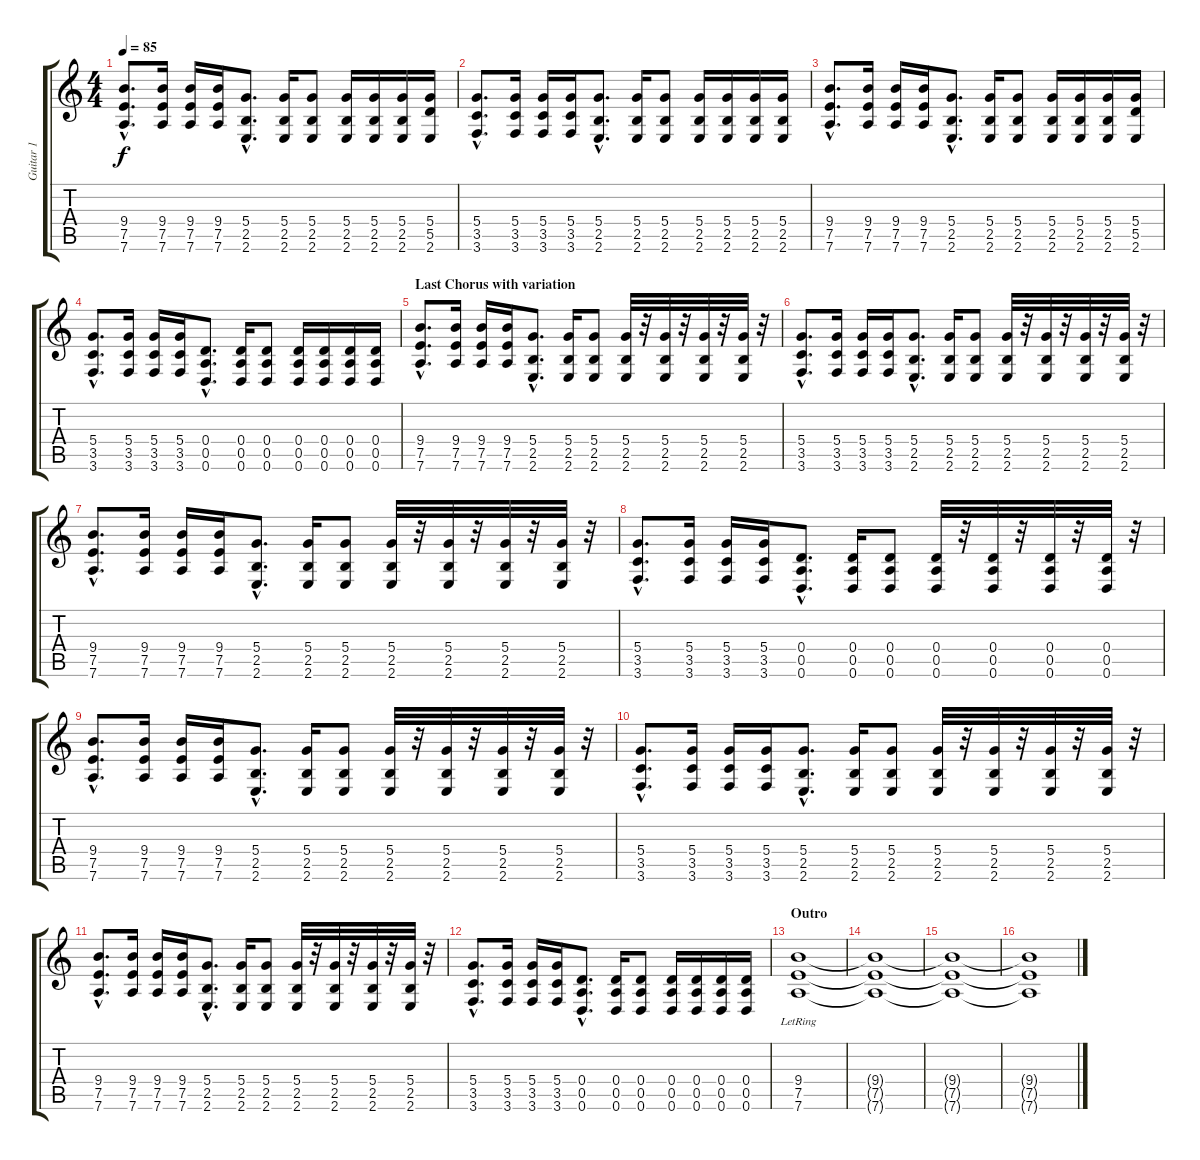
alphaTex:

\track ("Guitar 1" "Guitar 1") {instrument electricguitarclean}
\staff {score tabs}
\tuning (E4 B3 G3 D3 A2 D2) {hide}
\ts (4 4)
\tempo 85
\clef g2
\ks c
(9.4{hac} 7.5{hac} 7.6{hac}).8{d dy f} (9.4 7.5 7.6).16 (9.4 7.5 7.6).16 (9.4 7.5 7.6).16 (5.4{hac} 2.5{hac} 2.6{hac}).8{d} (5.4 2.5 2.6).16 (5.4 2.5 2.6).8 (5.4 2.5 2.6).16 (5.4 2.5 2.6).16 (5.4 2.5 2.6).16 (5.4 5.5 2.6).16 |
(5.4{hac} 3.5{hac} 3.6{hac}).8{d} (5.4 3.5 3.6).16 (5.4 3.5 3.6).16 (5.4 3.5 3.6).16 (5.4{hac} 2.5{hac} 2.6{hac}).8{d} (5.4 2.5 2.6).16 (5.4 2.5 2.6).8 (5.4 2.5 2.6).16 (5.4 2.5 2.6).16 (5.4 2.5 2.6).16 (5.4 2.5 2.6).16 |
(9.4{hac} 7.5{hac} 7.6{hac}).8{d} (9.4 7.5 7.6).16 (9.4 7.5 7.6).16 (9.4 7.5 7.6).16 (5.4{hac} 2.5{hac} 2.6{hac}).8{d} (5.4 2.5 2.6).16 (5.4 2.5 2.6).8 (5.4 2.5 2.6).16 (5.4 2.5 2.6).16 (5.4 2.5 2.6).16 (5.4 5.5 2.6).16 |
(5.4{hac} 3.5{hac} 3.6{hac}).8{d} (5.4 3.5 3.6).16 (5.4 3.5 3.6).16 (5.4 3.5 3.6).16 (0.4{hac} 0.5{hac} 0.6{hac}).8{d} (0.4 0.5 0.6).16 (0.4 0.5 0.6).8 (0.4 0.5 0.6).16 (0.4 0.5 0.6).16 (0.4 0.5 0.6).16 (0.4 0.5 0.6).16 |
\section ("" "Last Chorus with variation")
(9.4{hac} 7.5{hac} 7.6{hac}).8{d} (9.4 7.5 7.6).16 (9.4 7.5 7.6).16 (9.4 7.5 7.6).16 (5.4{hac} 2.5{hac} 2.6{hac}).8{d} (5.4 2.5 2.6).16 (5.4 2.5 2.6).8 (5.4 2.5 2.6).32 r.32 (5.4 2.5 2.6).32 r.32 (5.4 2.5 2.6).32 r.32 (5.4 2.5 2.6).32 r.32 |
(5.4{hac} 3.5{hac} 3.6{hac}).8{d} (5.4 3.5 3.6).16 (5.4 3.5 3.6).16 (5.4 3.5 3.6).16 (5.4{hac} 2.5{hac} 2.6{hac}).8{d} (5.4 2.5 2.6).16 (5.4 2.5 2.6).8 (5.4 2.5 2.6).32 r.32 (5.4 2.5 2.6).32 r.32 (5.4 2.5 2.6).32 r.32 (5.4 2.5 2.6).32 r.32 |
(9.4{hac} 7.5{hac} 7.6{hac}).8{d} (9.4 7.5 7.6).16 (9.4 7.5 7.6).16 (9.4 7.5 7.6).16 (5.4{hac} 2.5{hac} 2.6{hac}).8{d} (5.4 2.5 2.6).16 (5.4 2.5 2.6).8 (5.4 2.5 2.6).32 r.32 (5.4 2.5 2.6).32 r.32 (5.4 2.5 2.6).32 r.32 (5.4 2.5 2.6).32 r.32 |
(5.4{hac} 3.5{hac} 3.6{hac}).8{d} (5.4 3.5 3.6).16 (5.4 3.5 3.6).16 (5.4 3.5 3.6).16 (0.4{hac} 0.5{hac} 0.6{hac}).8{d} (0.4 0.5 0.6).16 (0.4 0.5 0.6).8 (0.4 0.5 0.6).32 r.32 (0.4 0.5 0.6).32 r.32 (0.4 0.5 0.6).32 r.32 (0.4 0.5 0.6).32 r.32 |
(9.4{hac} 7.5{hac} 7.6{hac}).8{d} (9.4 7.5 7.6).16 (9.4 7.5 7.6).16 (9.4 7.5 7.6).16 (5.4{hac} 2.5{hac} 2.6{hac}).8{d} (5.4 2.5 2.6).16 (5.4 2.5 2.6).8 (5.4 2.5 2.6).32 r.32 (5.4 2.5 2.6).32 r.32 (5.4 2.5 2.6).32 r.32 (5.4 2.5 2.6).32 r.32 |
(5.4{hac} 3.5{hac} 3.6{hac}).8{d} (5.4 3.5 3.6).16 (5.4 3.5 3.6).16 (5.4 3.5 3.6).16 (5.4{hac} 2.5{hac} 2.6{hac}).8{d} (5.4 2.5 2.6).16 (5.4 2.5 2.6).8 (5.4 2.5 2.6).32 r.32 (5.4 2.5 2.6).32 r.32 (5.4 2.5 2.6).32 r.32 (5.4 2.5 2.6).32 r.32 |
(9.4{hac} 7.5{hac} 7.6{hac}).8{d} (9.4 7.5 7.6).16 (9.4 7.5 7.6).16 (9.4 7.5 7.6).16 (5.4{hac} 2.5{hac} 2.6{hac}).8{d} (5.4 2.5 2.6).16 (5.4 2.5 2.6).8 (5.4 2.5 2.6).32 r.32 (5.4 2.5 2.6).32 r.32 (5.4 2.5 2.6).32 r.32 (5.4 2.5 2.6).32 r.32 |
(5.4{hac} 3.5{hac} 3.6{hac}).8{d} (5.4 3.5 3.6).16 (5.4 3.5 3.6).16 (5.4 3.5 3.6).16 (0.4{hac} 0.5{hac} 0.6{hac}).8{d} (0.4 0.5 0.6).16 (0.4 0.5 0.6).8 (0.4 0.5 0.6).16 (0.4 0.5 0.6).16 (0.4 0.5 0.6).16 (0.4 0.5 0.6).16 |
\section ("" "Outro")
(9.4{lr} 7.5{lr} 7.6{lr}).1{instrument distortionguitar} |
(9.4{t} 7.5{t} 7.6{t}).1 |
(9.4{t} 7.5{t} 7.6{t}).1 |
(9.4{t} 7.5{t} 7.6{t}).1
